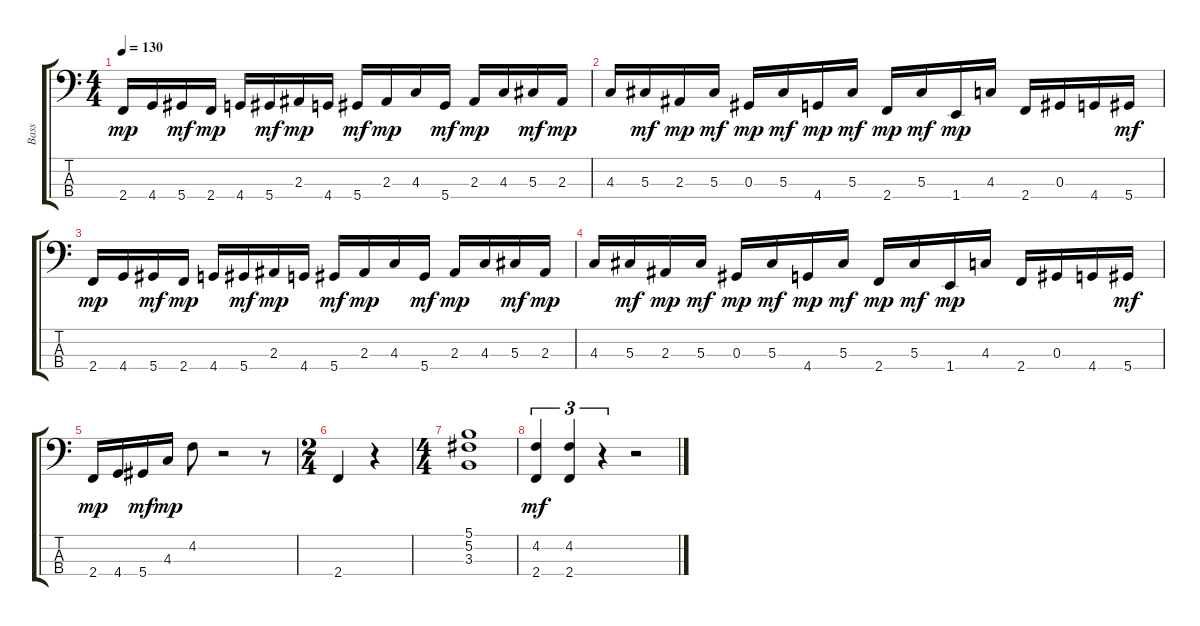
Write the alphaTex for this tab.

\track ("Bass" "Bass") {instrument electricbasspick}
\staff {score tabs}
\tuning (Gb2 Db2 Ab1 Eb1) {hide}
\ts (4 4)
\tempo 130
\clef f4
\ks c
2.4.16{dy mp} 4.4.16 5.4.16{dy mf} 2.4.16{dy mp} 4.4.16 5.4.16{dy mf} 2.3.16{dy mp} 4.4.16 5.4.16{dy mf} 2.3.16{dy mp} 4.3.16 5.4.16{dy mf} 2.3.16{dy mp} 4.3.16 5.3.16{dy mf} 2.3.16{dy mp} |
4.3.16 5.3.16{dy mf} 2.3.16{dy mp} 5.3.16{dy mf} 0.3.16{dy mp} 5.3.16{dy mf} 4.4.16{dy mp} 5.3.16{dy mf} 2.4.16{dy mp} 5.3.16{dy mf} 1.4.16{dy mp} 4.3.16 2.4.16 0.3.16 4.4.16 5.4.16{dy mf} |
2.4.16{dy mp} 4.4.16 5.4.16{dy mf} 2.4.16{dy mp} 4.4.16 5.4.16{dy mf} 2.3.16{dy mp} 4.4.16 5.4.16{dy mf} 2.3.16{dy mp} 4.3.16 5.4.16{dy mf} 2.3.16{dy mp} 4.3.16 5.3.16{dy mf} 2.3.16{dy mp} |
4.3.16 5.3.16{dy mf} 2.3.16{dy mp} 5.3.16{dy mf} 0.3.16{dy mp} 5.3.16{dy mf} 4.4.16{dy mp} 5.3.16{dy mf} 2.4.16{dy mp} 5.3.16{dy mf} 1.4.16{dy mp} 4.3.16 2.4.16 0.3.16 4.4.16 5.4.16{dy mf} |
2.4.16{dy mp} 4.4.16 5.4.16{dy mf} 4.3.16{dy mp} 4.2.8 r.2 r.8 |
\ts (2 4)
2.4.4 r.4 |
\ts (4 4)
(5.1 5.2 3.3).1 |
(4.2 2.4).4{tu (3 2) dy mf} (4.2 2.4).4{tu (3 2)} r.4{tu (3 2)} r.2
